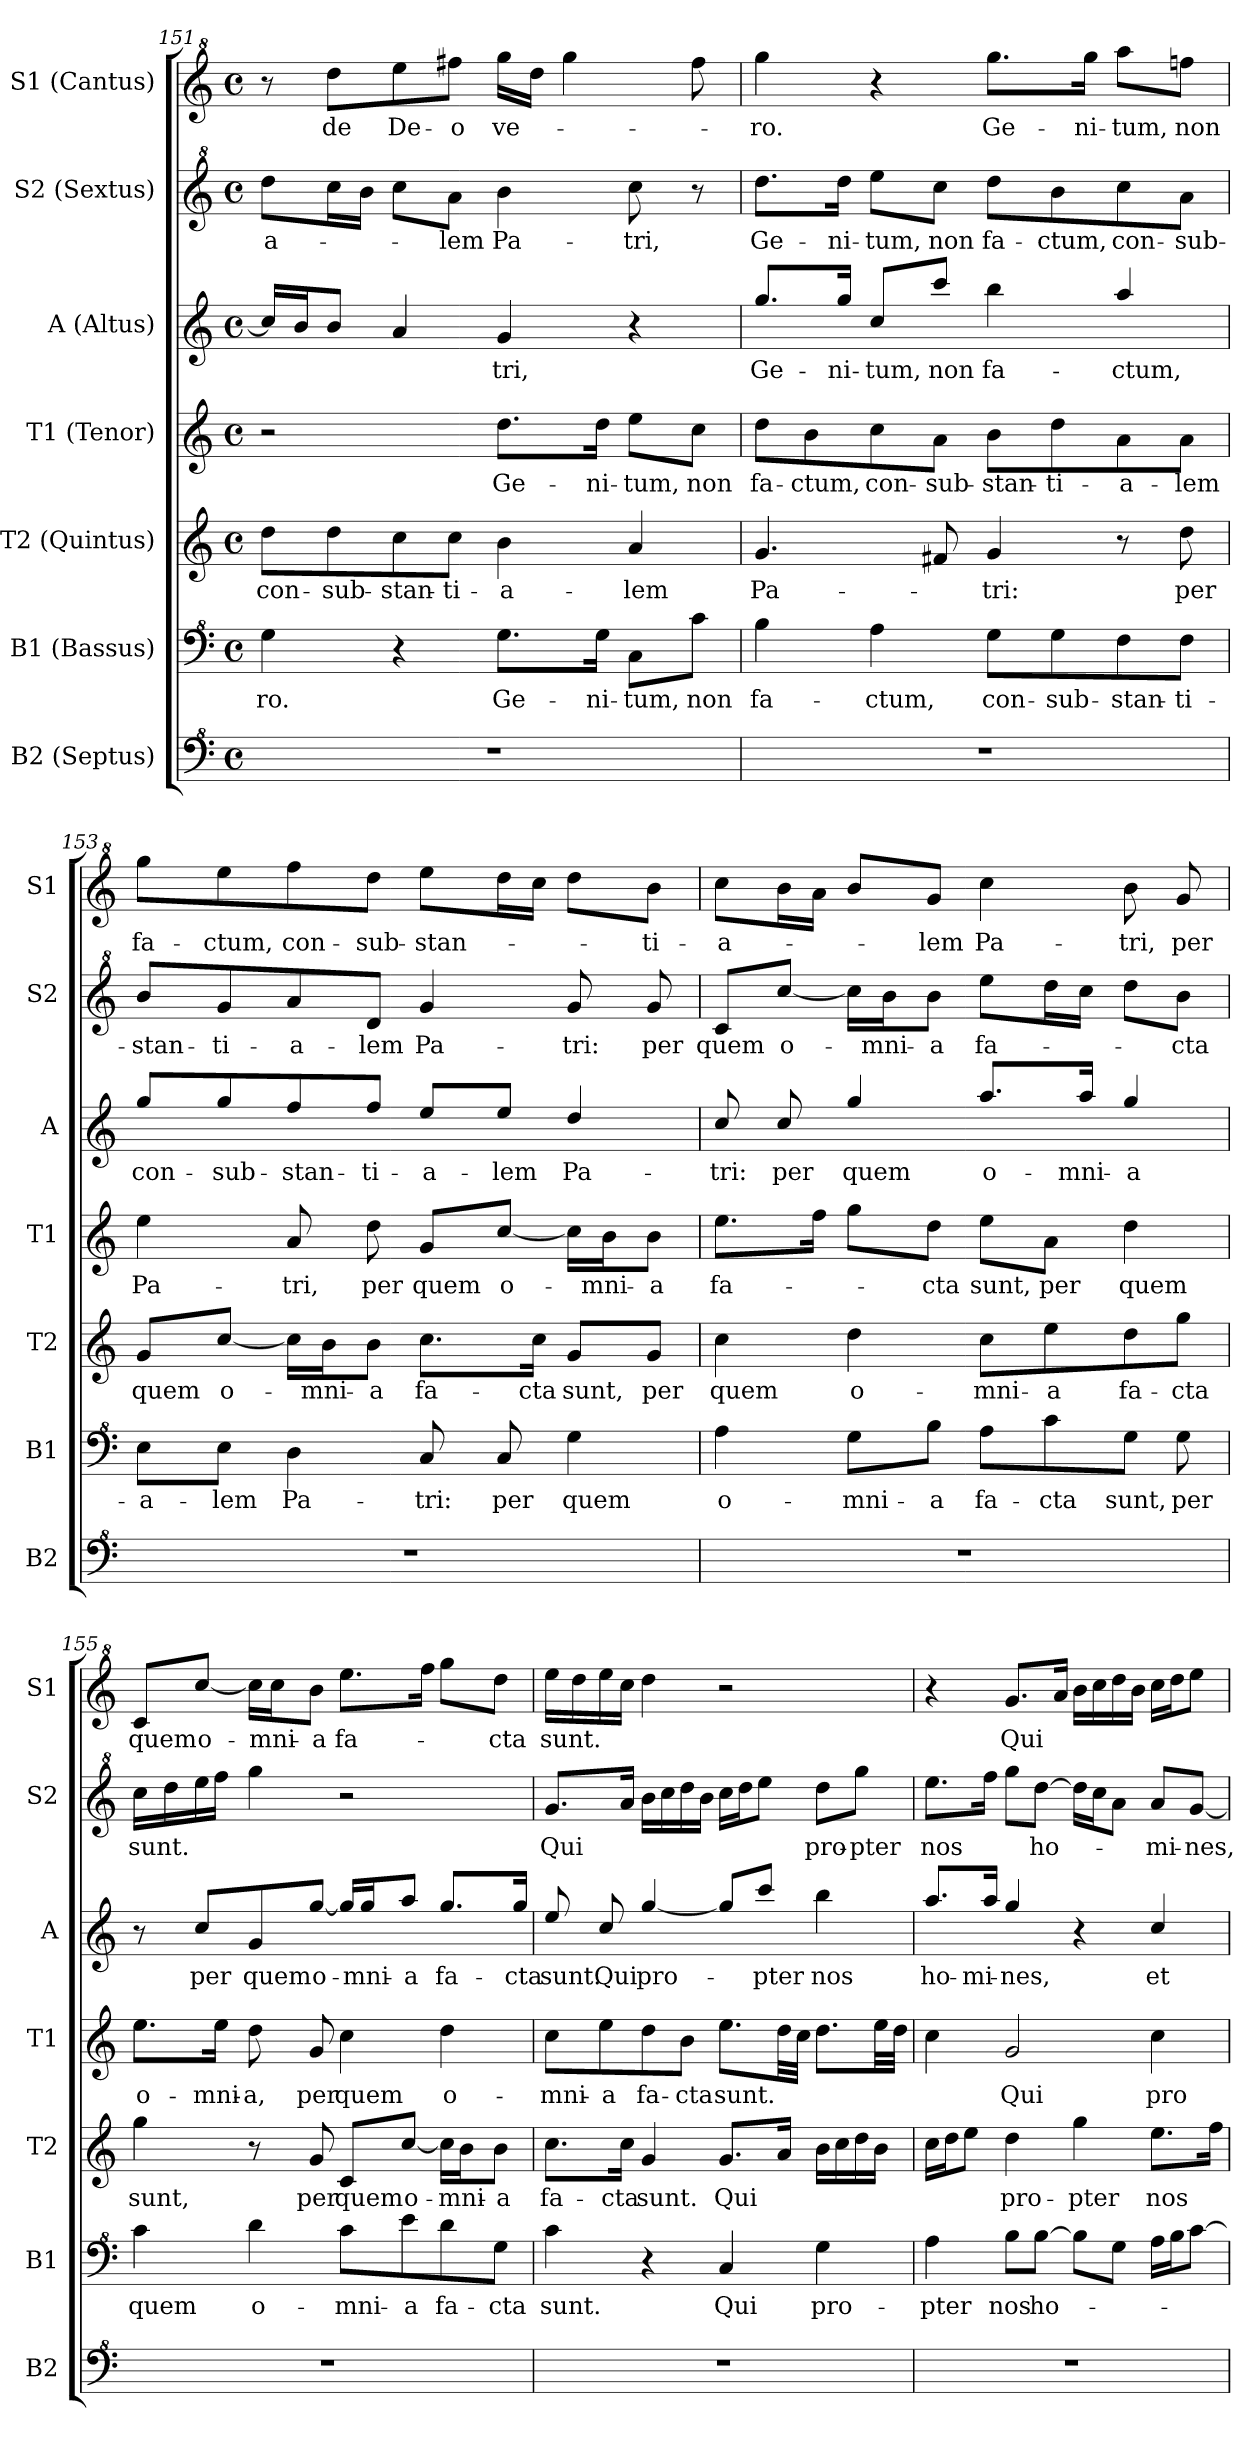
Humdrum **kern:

**kern	**kern	**text	**kern	**text	**kern	**text	**kern	**text	**kern	**text	**kern	**text
*part7	*part6	*part6	*part5	*part5	*part4	*part4	*part3	*part3	*part2	*part2	*part1	*part1
*staff7	*staff6	*staff6	*staff5	*staff5	*staff4	*staff4	*staff3	*staff3	*staff2	*staff2	*staff1	*staff1
*I"B2 (Septus)	*I"B1 (Bassus)	*	*I"T2 (Quintus)	*	*I"T1 (Tenor)	*	*I"A (Altus)	*	*I"S2 (Sextus)	*	*I"S1 (Cantus)	*
*I'B2	*I'B1	*	*I'T2	*	*I'T1	*	*I'A	*	*I'S2	*	*I'S1	*
!!LO:LB:g=z
*clefF^4	*clefF^4	*	*clefG2	*	*clefG2	*	*clefG2	*	*clefG^2	*	*clefG^2	*
*k[]	*k[]	*	*k[]	*	*k[]	*	*k[]	*	*k[]	*	*k[]	*
*M4/4	*M4/4	*	*M4/4	*	*M4/4	*	*M4/4	*	*M4/4	*	*M4/4	*
*met(c)	*met(c)	*	*met(c)	*	*met(c)	*	*met(c)	*	*met(c)	*	*met(c)	*
=151	=151	=151	=151	=151	=151	=151	=151	=151	=151	=151	=151	=151
!	!	!LO:LY:b	!	!LO:LY:b	!	!	!	!	!	!LO:LY:b	!	!
1r	4g\	-ro.	8dd\L	con-	2r	.	16cc/LL]	.	8ddd\L	-a-	8r	.
.	.	.	.	.	.	.	16b/J	.	.	.	.	.
!	!	!	!	!LO:LY:b	!	!	!	!	!	!	!	!LO:LY:b
.	.	.	8dd\	-sub-	.	.	8b/J	.	16ccc\L	.	8ddd\L	de
.	.	.	.	.	.	.	.	.	16bb\JJ	.	.	.
!	!	!	!	!LO:LY:b	!	!	!	!	!	!	!	!LO:LY:b
.	4r	.	8cc\	-stan-	.	.	4a/	.	8ccc\L	.	8eee\	De-
!	!	!	!	!LO:LY:b	!	!	!	!	!	!LO:LY:b	!	!LO:LY:b
.	.	.	8cc\J	-ti-	.	.	.	.	8aa\J	-lem	8fff#X\J	-o
!	!	!LO:LY:b	!	!LO:LY:b	!	!LO:LY:b	!	!LO:LY:b	!	!LO:LY:b	!	!LO:LY:b
.	8.g\L	Ge-	4b\	-a-	8.dd\L	Ge-	4g/	-tri,	4bb\	Pa-	16ggg\LL	ve-
.	.	.	.	.	.	.	.	.	.	.	16ddd\JJ	.
.	.	.	.	.	.	.	.	.	.	.	4ggg\	.
!	!	!LO:LY:b	!	!	!	!LO:LY:b	!	!	!	!	!	!
.	16g\Jk	-ni-	.	.	16dd\Jk	-ni-	.	.	.	.	.	.
!	!	!LO:LY:b	!	!LO:LY:b	!	!LO:LY:b	!	!	!	!LO:LY:b	!	!
.	8c\L	-tum,	4a/	-lem	8ee\L	-tum,	4r	.	8ccc\	-tri,	.	.
!	!	!LO:LY:b	!	!	!	!LO:LY:b	!	!	!	!	!	!
.	8cc\J	non	.	.	8cc\J	non	.	.	8r	.	8fff#\	.
=152	=152	=152	=152	=152	=152	=152	=152	=152	=152	=152	=152	=152
!	!	!LO:LY:b	!	!LO:LY:b	!	!LO:LY:b	!	!LO:LY:b	!	!LO:LY:b	!	!LO:LY:b
1r	4b\	fa-	4.g/	Pa-	8dd\L	fa-	8.gg/L	Ge-	8.ddd\L	Ge-	4ggg\	-ro.
!	!	!	!	!	!	!LO:LY:b	!	!	!	!	!	!
.	.	.	.	.	8b\	-ctum,	.	.	.	.	.	.
!	!	!	!	!	!	!	!	!LO:LY:b	!	!LO:LY:b	!	!
.	.	.	.	.	.	.	16gg/Jk	-ni-	16ddd\Jk	-ni-	.	.
!	!	!LO:LY:b	!	!	!	!LO:LY:b	!	!LO:LY:b	!	!LO:LY:b	!	!
.	4a\	-ctum,	.	.	8cc\	con-	8cc/L	-tum,	8eee\L	-tum,	4r	.
!	!	!	!	!	!	!LO:LY:b	!	!LO:LY:b	!	!LO:LY:b	!	!
.	.	.	8f#X/	.	8a\J	-sub-	8ccc/J	non	8ccc\J	non	.	.
!	!	!LO:LY:b	!	!LO:LY:b	!	!LO:LY:b	!	!LO:LY:b	!	!LO:LY:b	!	!LO:LY:b
.	8g\L	con-	4g/	-tri:	8b\L	-stan-	4bb\	fa-	8ddd\L	fa-	8.ggg\L	Ge-
!	!	!LO:LY:b	!	!	!	!LO:LY:b	!	!	!	!LO:LY:b	!	!
.	8g\	-sub-	.	.	8dd\	-ti-	.	.	8bb\	-ctum,	.	.
!	!	!	!	!	!	!	!	!	!	!	!	!LO:LY:b
.	.	.	.	.	.	.	.	.	.	.	16ggg\Jk	-ni-
!	!	!LO:LY:b	!	!	!	!LO:LY:b	!	!LO:LY:b	!	!LO:LY:b	!	!LO:LY:b
.	8f\	-stan-	8r	.	8a\	-a-	4aa/	-ctum,	8ccc\	con-	8aaa\L	-tum,
!	!	!LO:LY:b	!	!LO:LY:b	!	!LO:LY:b	!	!	!	!LO:LY:b	!	!LO:LY:b
.	8f\J	-ti-	8dd\	per	8a\J	-lem	.	.	8aa\J	-sub-	8fffni\J	non
=153	=153	=153	=153	=153	=153	=153	=153	=153	=153	=153	=153	=153
!	!	!LO:LY:b	!	!LO:LY:b	!	!LO:LY:b	!	!LO:LY:b	!	!LO:LY:b	!	!LO:LY:b
1r	8e\L	-a-	8g/L	quem	4ee\	Pa-	8gg/L	con-	8bb/L	-stan-	8ggg\L	fa-
!	!	!LO:LY:b	!	!LO:LY:b	!	!	!	!LO:LY:b	!	!LO:LY:b	!	!LO:LY:b
.	8e\J	-lem	[8cc/J	o-	.	.	8gg/	-sub-	8gg/	-ti-	8eee\	-ctum,
!	!	!LO:LY:b	!	!	!	!LO:LY:b	!	!LO:LY:b	!	!LO:LY:b	!	!LO:LY:b
.	4d\	Pa-	16cc\LL]	.	8a/	-tri,	8ff/	-stan-	8aa/	-a-	8fff\	con-
!	!	!	!	!LO:LY:b	!	!	!	!	!	!	!	!
.	.	.	16b\J	-mni-	.	.	.	.	.	.	.	.
!	!	!	!	!LO:LY:b	!	!LO:LY:b	!	!LO:LY:b	!	!LO:LY:b	!	!LO:LY:b
.	.	.	8b\J	-a	8dd\	per	8ff/J	-ti-	8dd/J	-lem	8ddd\J	-sub-
!	!	!LO:LY:b	!	!LO:LY:b	!	!LO:LY:b	!	!LO:LY:b	!	!LO:LY:b	!	!LO:LY:b
.	8c/	-tri:	8.cc\L	fa-	8g/L	quem	8ee/L	-a-	4gg/	Pa-	8eee\L	-stan-
!	!	!LO:LY:b	!	!	!	!LO:LY:b	!	!LO:LY:b	!	!	!	!
.	8c/	per	.	.	[8cc/J	o-	8ee/J	-lem	.	.	16ddd\L	.
!	!	!	!	!LO:LY:b	!	!	!	!	!	!	!	!
.	.	.	16cc\Jk	-cta	.	.	.	.	.	.	16ccc\JJ	.
!	!	!LO:LY:b	!	!LO:LY:b	!	!	!	!LO:LY:b	!	!LO:LY:b	!	!
.	4g\	quem	8g/L	sunt,	16cc\LL]	.	4dd/	Pa-	8gg/	-tri:	8ddd\L	.
!	!	!	!	!	!	!LO:LY:b	!	!	!	!	!	!
.	.	.	.	.	16b\J	-mni-	.	.	.	.	.	.
!	!	!	!	!LO:LY:b	!	!LO:LY:b	!	!	!	!LO:LY:b	!	!LO:LY:b
.	.	.	8g/J	per	8b\J	-a	.	.	8gg/	per	8bb\J	-ti-
=154	=154	=154	=154	=154	=154	=154	=154	=154	=154	=154	=154	=154
!	!	!LO:LY:b	!	!LO:LY:b	!	!LO:LY:b	!	!LO:LY:b	!	!LO:LY:b	!	!LO:LY:b
1r	4a\	o-	4cc\	quem	8.ee\L	fa-	8cc/	-tri:	8cc/L	quem	8ccc\L	-a-
!	!	!	!	!	!	!	!	!LO:LY:b	!	!LO:LY:b	!	!
.	.	.	.	.	.	.	8cc/	per	[8ccc/J	o-	16bb\L	.
.	.	.	.	.	16ff\Jk	.	.	.	.	.	16aa\JJ	.
!	!	!LO:LY:b	!	!LO:LY:b	!	!	!	!LO:LY:b	!	!	!	!
.	8g\L	-mni-	4dd\	o-	8gg\L	.	4gg/	quem	16ccc\LL]	.	8bb/L	.
!	!	!	!	!	!	!	!	!	!	!LO:LY:b	!	!
.	.	.	.	.	.	.	.	.	16bb\J	-mni-	.	.
!	!	!LO:LY:b	!	!	!	!LO:LY:b	!	!	!	!LO:LY:b	!	!LO:LY:b
.	8b\J	-a	.	.	8dd\J	-cta	.	.	8bb\J	-a	8gg/J	-lem
!	!	!LO:LY:b	!	!LO:LY:b	!	!LO:LY:b	!	!LO:LY:b	!	!LO:LY:b	!	!LO:LY:b
.	8a\L	fa-	8cc\L	-mni-	8ee\L	sunt,	8.aa/L	o-	8eee\L	fa-	4ccc\	Pa-
!	!	!LO:LY:b	!	!LO:LY:b	!	!LO:LY:b	!	!	!	!	!	!
.	8cc\	-cta	8ee\	-a	8a\J	per	.	.	16ddd\L	.	.	.
!	!	!	!	!	!	!	!	!LO:LY:b	!	!	!	!
.	.	.	.	.	.	.	16aa/Jk	-mni-	16ccc\JJ	.	.	.
!	!	!LO:LY:b	!	!LO:LY:b	!	!LO:LY:b	!	!LO:LY:b	!	!	!	!LO:LY:b
.	8g\J	sunt,	8dd\	fa-	4dd\	quem	4gg/	-a	8ddd\L	.	8bb\	-tri,
!	!	!LO:LY:b	!	!LO:LY:b	!	!	!	!	!	!LO:LY:b	!	!LO:LY:b
.	8g\	per	8gg\J	-cta	.	.	.	.	8bb\J	-cta	8gg/	per
!!LO:PB:g=z
=155	=155	=155	=155	=155	=155	=155	=155	=155	=155	=155	=155	=155
!	!	!LO:LY:b	!	!LO:LY:b	!	!LO:LY:b	!	!	!	!LO:LY:b	!	!LO:LY:b
1r	4cc\	quem	4gg\	sunt,	8.ee\L	o-	8r	.	16ccc\LL	sunt.	8cc/L	quem
.	.	.	.	.	.	.	.	.	16ddd\	.	.	.
!	!	!	!	!	!	!	!	!LO:LY:b	!	!	!	!LO:LY:b
.	.	.	.	.	.	.	8cc/L	per	16eee\	.	[8ccc/J	o-
!	!	!	!	!	!	!LO:LY:b	!	!	!	!	!	!
.	.	.	.	.	16ee\Jk	-mni-	.	.	16fff\JJ	.	.	.
!	!	!LO:LY:b	!	!	!	!LO:LY:b	!	!LO:LY:b	!	!	!	!
.	4dd\	o-	8r	.	8dd\	-a,	8g/	quem	4ggg\	.	16ccc\LL]	.
!	!	!	!	!	!	!	!	!	!	!	!	!LO:LY:b
.	.	.	.	.	.	.	.	.	.	.	16ccc\J	-mni-
!	!	!	!	!LO:LY:b	!	!LO:LY:b	!	!LO:LY:b	!	!	!	!LO:LY:b
.	.	.	8g/	per	8g/	per	[8gg/J	o-	.	.	8bb\J	-a
!	!	!LO:LY:b	!	!LO:LY:b	!	!LO:LY:b	!	!	!	!	!	!LO:LY:b
.	8cc\L	-mni-	8c/L	quem	4cc\	quem	16gg/LL]	.	2r	.	8.eee\L	fa-
!	!	!	!	!	!	!	!	!LO:LY:b	!	!	!	!
.	.	.	.	.	.	.	16gg/J	-mni-	.	.	.	.
!	!	!LO:LY:b	!	!LO:LY:b	!	!	!	!LO:LY:b	!	!	!	!
.	8ee\	-a	[8cc/J	o-	.	.	8aa/J	-a	.	.	.	.
.	.	.	.	.	.	.	.	.	.	.	16fff\Jk	.
!	!	!LO:LY:b	!	!	!	!LO:LY:b	!	!LO:LY:b	!	!	!	!
.	8dd\	fa-	16cc\LL]	.	4dd\	o-	8.gg/L	fa-	.	.	8ggg\L	.
!	!	!	!	!LO:LY:b	!	!	!	!	!	!	!	!
.	.	.	16b\J	-mni-	.	.	.	.	.	.	.	.
!	!	!LO:LY:b	!	!LO:LY:b	!	!	!	!	!	!	!	!LO:LY:b
.	8g\J	-cta	8b\J	-a	.	.	.	.	.	.	8ddd\J	-cta
!	!	!	!	!	!	!	!	!LO:LY:b	!	!	!	!
.	.	.	.	.	.	.	16gg/Jk	-cta	.	.	.	.
=156	=156	=156	=156	=156	=156	=156	=156	=156	=156	=156	=156	=156
!	!	!LO:LY:b	!	!LO:LY:b	!	!LO:LY:b	!	!LO:LY:b	!	!LO:LY:b	!	!LO:LY:b
1r	4cc\	sunt.	8.cc\L	fa-	8cc\L	-mni-	8ee/	sunt.	8.gg/L	Qui	16eee\LL	sunt.
.	.	.	.	.	.	.	.	.	.	.	16ddd\	.
!	!	!	!	!	!	!LO:LY:b	!	!LO:LY:b	!	!	!	!
.	.	.	.	.	8ee\	-a	8cc/	Qui	.	.	16eee\	.
!	!	!	!	!LO:LY:b	!	!	!	!	!	!	!	!
.	.	.	16cc\Jk	-cta	.	.	.	.	16aa/Jk	.	16ccc\JJ	.
!	!	!	!	!LO:LY:b	!	!LO:LY:b	!	!LO:LY:b	!	!	!	!
.	4r	.	4g/	sunt.	8dd\	fa-	[4gg/	pro-	16bb\LL	.	4ddd\	.
.	.	.	.	.	.	.	.	.	16ccc\	.	.	.
!	!	!	!	!	!	!LO:LY:b	!	!	!	!	!	!
.	.	.	.	.	8b\J	-cta	.	.	16ddd\	.	.	.
.	.	.	.	.	.	.	.	.	16bb\JJ	.	.	.
!	!	!LO:LY:b	!	!LO:LY:b	!	!LO:LY:b	!	!	!	!	!	!
.	4c/	Qui	8.g/L	Qui	8.ee\L	sunt.	8gg/L]	.	16ccc\LL	.	2r	.
.	.	.	.	.	.	.	.	.	16ddd\J	.	.	.
!	!	!	!	!	!	!	!	!LO:LY:b	!	!LO:LY:b	!	!
.	.	.	.	.	.	.	8ccc/J	-pter	8eee\J	.	.	.
.	.	.	16a/Jk	.	32dd\LL	.	.	.	.	.	.	.
.	.	.	.	.	32cc\JJJ	.	.	.	.	.	.	.
!	!	!LO:LY:b	!	!	!	!	!	!LO:LY:b	!	!LO:LY:b	!	!
.	4g\	pro-	16b\LL	.	8.dd\L	.	4bb\	nos	8ddd\L	pro-	.	.
.	.	.	16cc\	.	.	.	.	.	.	.	.	.
!	!	!	!	!	!	!	!	!	!	!LO:LY:b	!	!
.	.	.	16dd\	.	.	.	.	.	8ggg\J	-pter	.	.
.	.	.	16b\JJ	.	32ee\LL	.	.	.	.	.	.	.
.	.	.	.	.	32dd\JJJ	.	.	.	.	.	.	.
=157	=157	=157	=157	=157	=157	=157	=157	=157	=157	=157	=157	=157
!	!	!LO:LY:b	!	!	!	!	!	!LO:LY:b	!	!LO:LY:b	!	!
1r	4a\	-pter	16cc\LL	.	4cc\	.	8.aa/L	ho-	8.eee\L	nos	4r	.
.	.	.	16dd\J	.	.	.	.	.	.	.	.	.
.	.	.	8ee\J	.	.	.	.	.	.	.	.	.
!	!	!	!	!	!	!	!	!LO:LY:b	!	!	!	!
.	.	.	.	.	.	.	16aa/Jk	-mi-	16fff\Jk	.	.	.
!	!	!LO:LY:b	!	!LO:LY:b	!	!LO:LY:b	!	!LO:LY:b	!	!	!	!LO:LY:b
.	8b\L	nos	4dd\	pro-	2g/	Qui	4gg/	-nes,	8ggg\L	.	8.gg/L	Qui
!	!	!LO:LY:b	!	!	!	!	!	!	!	!LO:LY:b	!	!
.	[8b\J	ho-	.	.	.	.	.	.	[8ddd\J	ho-	.	.
.	.	.	.	.	.	.	.	.	.	.	16aa/Jk	.
!	!	!	!	!LO:LY:b	!	!	!	!	!	!	!	!
.	8b\L]	.	4gg\	-pter	.	.	4r	.	16ddd\LL]	.	16bb\LL	.
.	.	.	.	.	.	.	.	.	16ccc\J	.	16ccc\	.
.	8g\J	.	.	.	.	.	.	.	8aa\J	.	16ddd\	.
.	.	.	.	.	.	.	.	.	.	.	16bb\JJ	.
!	!	!	!	!LO:LY:b	!	!LO:LY:b	!	!LO:LY:b	!	!LO:LY:b	!	!
.	16a\LL	.	8.ee\L	nos	4cc\	pro-	4cc/	et	8aa/L	-mi-	16ccc\LL	.
.	16b\J	.	.	.	.	.	.	.	.	.	16ddd\J	.
!	!	!	!	!	!	!	!	!	!	!LO:LY:b	!	!
.	[8cc\J	.	.	.	.	.	.	.	[8gg/J	-nes,	8eee\J	.
.	.	.	16ff\Jk	.	.	.	.	.	.	.	.	.
=	=	=	=	=	=	=	=	=	=	=	=	=
*-	*-	*-	*-	*-	*-	*-	*-	*-	*-	*-	*-	*-
